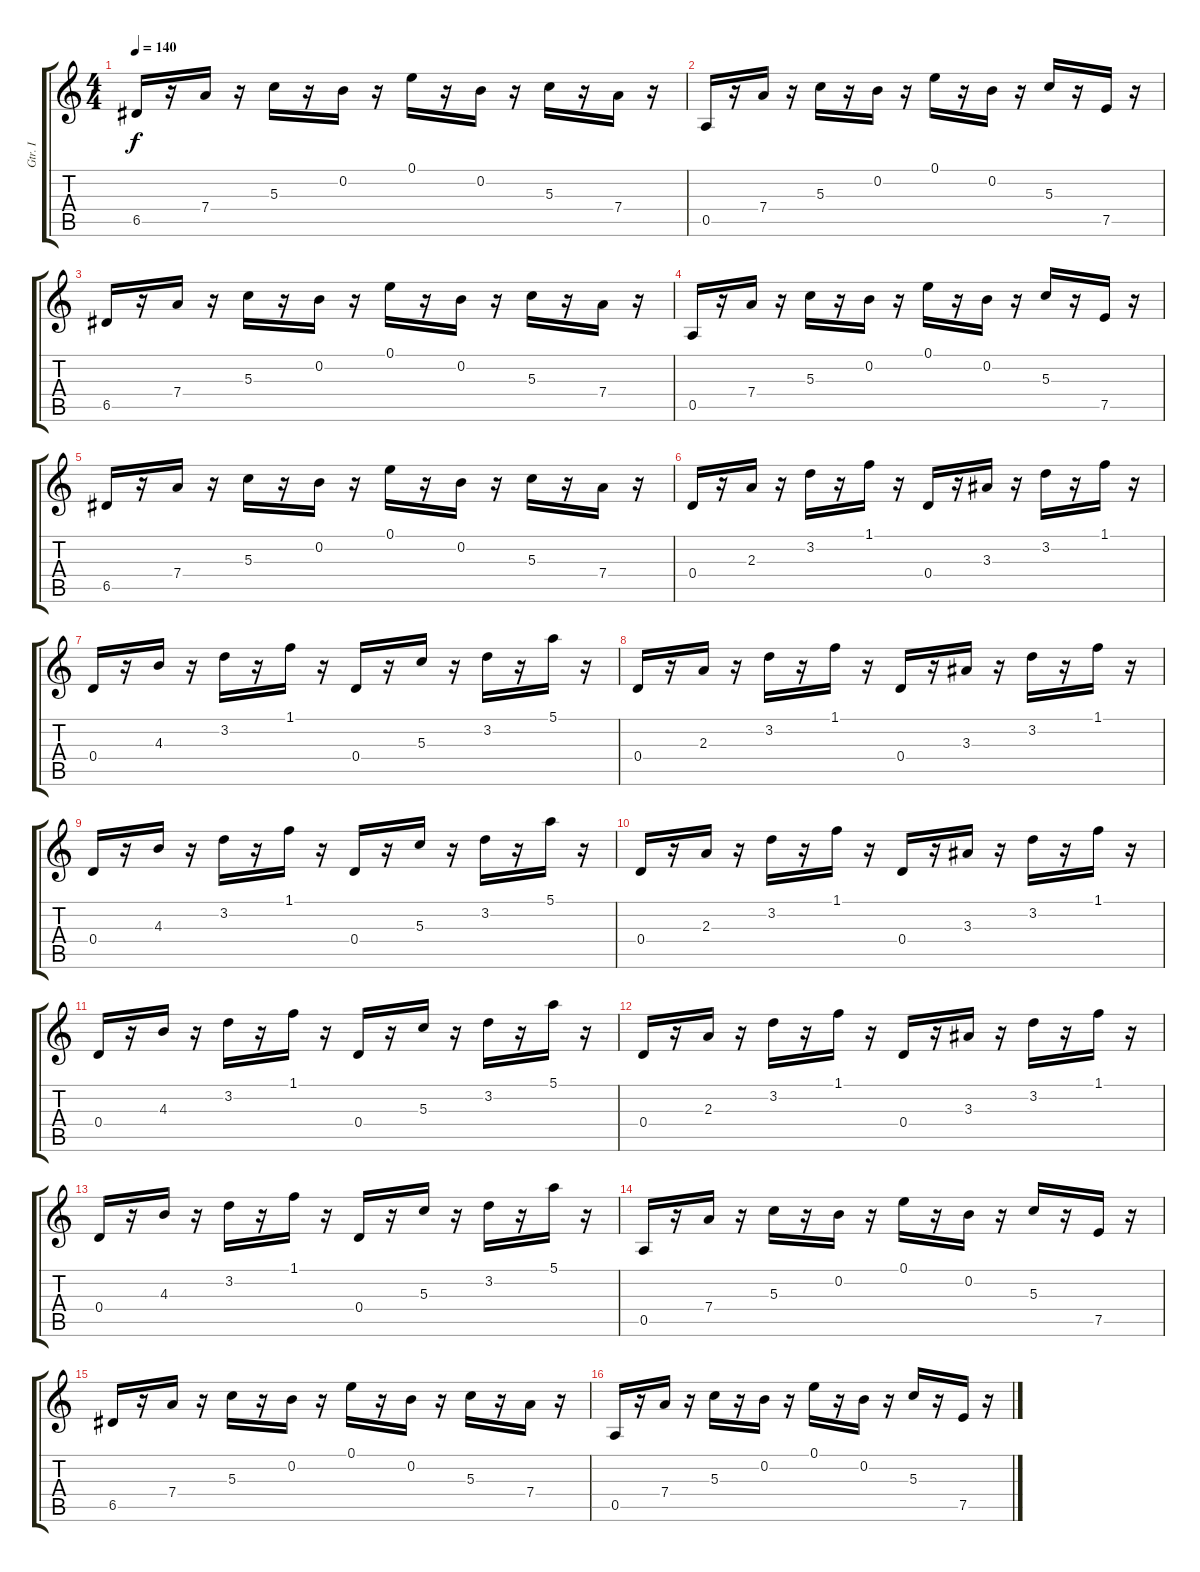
\track ("Gtr. I" "Gtr. I") {instrument acousticguitarsteel}
\staff {score tabs}
\tuning (E4 B3 G3 D3 A2 E2) {hide}
\ts (4 4)
\tempo 140
\clef g2
\ks c
6.5.16{dy f} r.16 7.4.16 r.16 5.3.16 r.16 0.2.16 r.16 0.1.16 r.16 0.2.16 r.16 5.3.16 r.16 7.4.16 r.16 |
0.5.16 r.16 7.4.16 r.16 5.3.16 r.16 0.2.16 r.16 0.1.16 r.16 0.2.16 r.16 5.3.16 r.16 7.5.16 r.16 |
6.5.16 r.16 7.4.16 r.16 5.3.16 r.16 0.2.16 r.16 0.1.16 r.16 0.2.16 r.16 5.3.16 r.16 7.4.16 r.16 |
0.5.16 r.16 7.4.16 r.16 5.3.16 r.16 0.2.16 r.16 0.1.16 r.16 0.2.16 r.16 5.3.16 r.16 7.5.16 r.16 |
6.5.16 r.16 7.4.16 r.16 5.3.16 r.16 0.2.16 r.16 0.1.16 r.16 0.2.16 r.16 5.3.16 r.16 7.4.16 r.16 |
0.4.16 r.16 2.3.16 r.16 3.2.16 r.16 1.1.16 r.16 0.4.16 r.16 3.3.16 r.16 3.2.16 r.16 1.1.16 r.16 |
0.4.16 r.16 4.3.16 r.16 3.2.16 r.16 1.1.16 r.16 0.4.16 r.16 5.3.16 r.16 3.2.16 r.16 5.1.16 r.16 |
0.4.16 r.16 2.3.16 r.16 3.2.16 r.16 1.1.16 r.16 0.4.16 r.16 3.3.16 r.16 3.2.16 r.16 1.1.16 r.16 |
0.4.16 r.16 4.3.16 r.16 3.2.16 r.16 1.1.16 r.16 0.4.16 r.16 5.3.16 r.16 3.2.16 r.16 5.1.16 r.16 |
0.4.16 r.16 2.3.16 r.16 3.2.16 r.16 1.1.16 r.16 0.4.16 r.16 3.3.16 r.16 3.2.16 r.16 1.1.16 r.16 |
0.4.16 r.16 4.3.16 r.16 3.2.16 r.16 1.1.16 r.16 0.4.16 r.16 5.3.16 r.16 3.2.16 r.16 5.1.16 r.16 |
0.4.16 r.16 2.3.16 r.16 3.2.16 r.16 1.1.16 r.16 0.4.16 r.16 3.3.16 r.16 3.2.16 r.16 1.1.16 r.16 |
0.4.16 r.16 4.3.16 r.16 3.2.16 r.16 1.1.16 r.16 0.4.16 r.16 5.3.16 r.16 3.2.16 r.16 5.1.16 r.16 |
0.5.16 r.16 7.4.16 r.16 5.3.16 r.16 0.2.16 r.16 0.1.16 r.16 0.2.16 r.16 5.3.16 r.16 7.5.16 r.16 |
6.5.16 r.16 7.4.16 r.16 5.3.16 r.16 0.2.16 r.16 0.1.16 r.16 0.2.16 r.16 5.3.16 r.16 7.4.16 r.16 |
0.5.16 r.16 7.4.16 r.16 5.3.16 r.16 0.2.16 r.16 0.1.16 r.16 0.2.16 r.16 5.3.16 r.16 7.5.16 r.16
